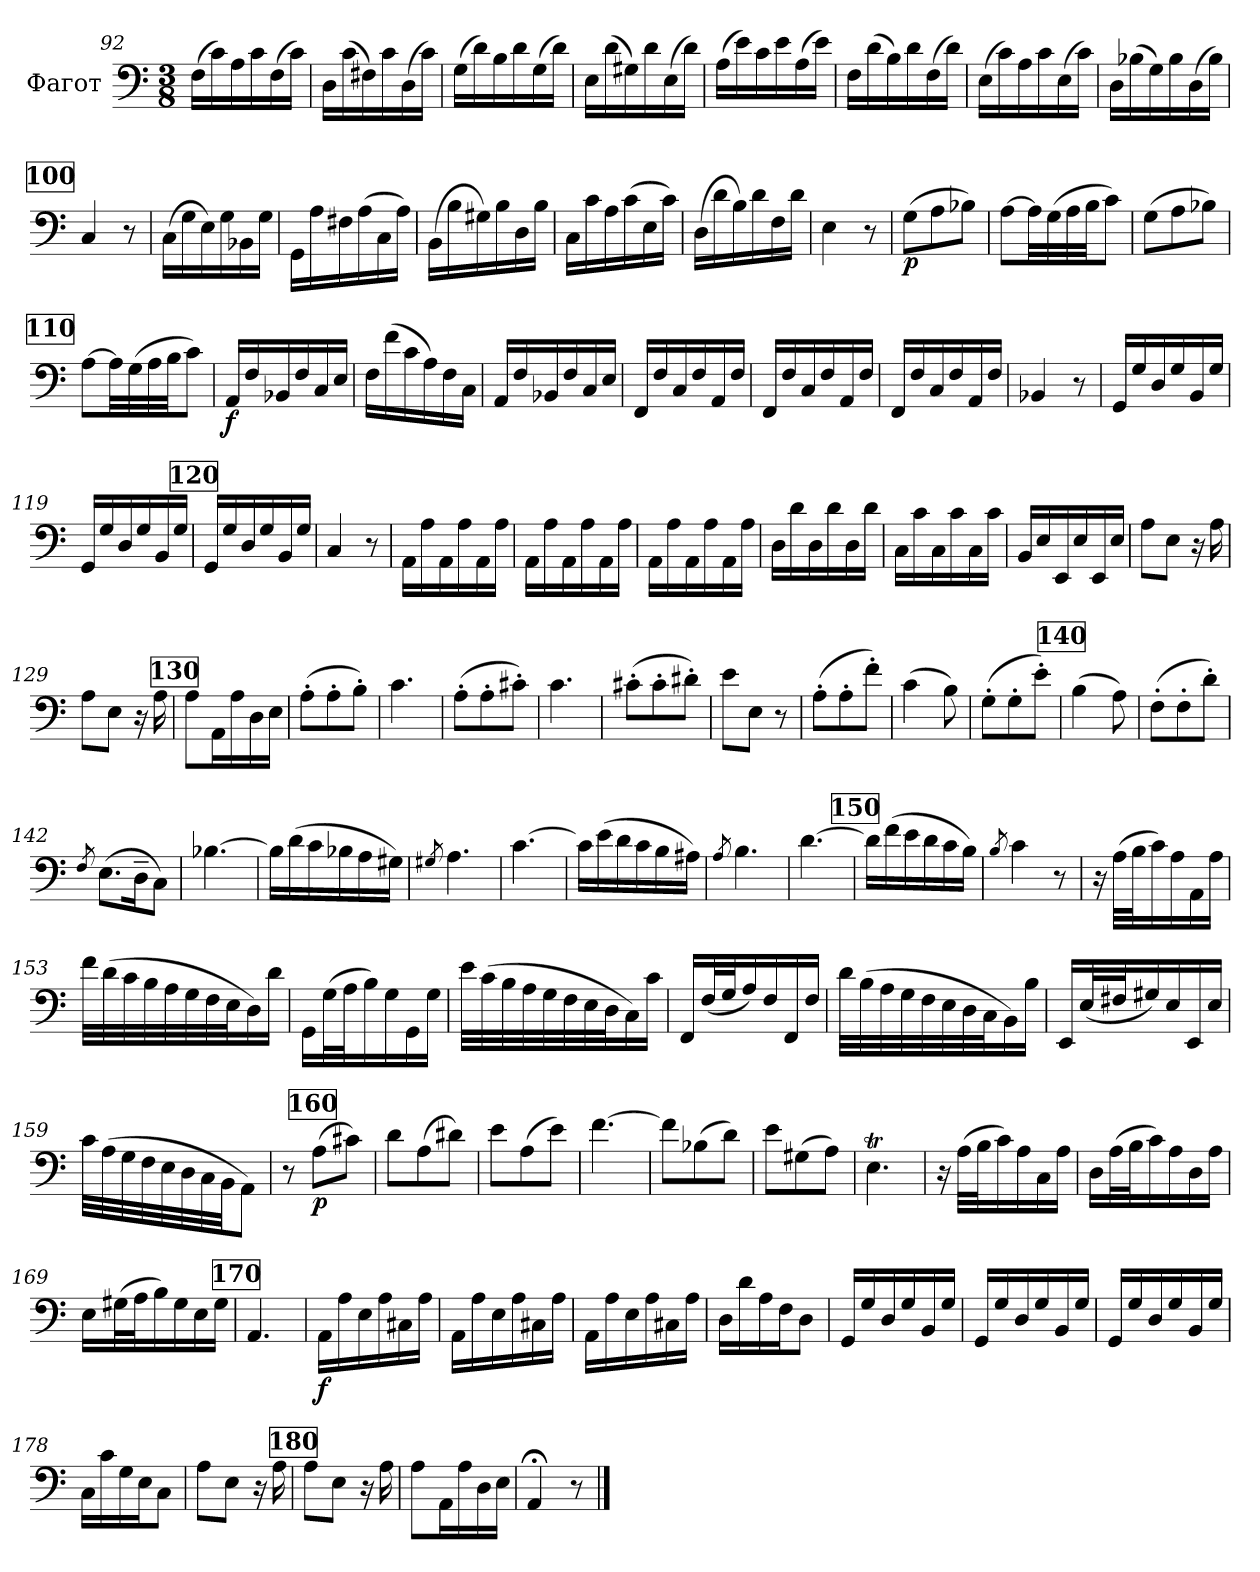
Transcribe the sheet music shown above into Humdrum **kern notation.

**kern	**dynam
*part1	*part1
*staff1	*staff1
*I"Фагот	*
*clefF4	*
*k[]	*
*M3/8	*
=92	=92
(>16F\LL	.
16c\)	.
16A\	.
16c\	.
(>16F\	.
16c\JJ)	.
=93	=93
16D\LL	.
(>16c\	.
16F#X\)	.
16c\	.
(>16D\	.
16c\JJ)	.
=94	=94
(>16G\LL	.
16d\)	.
16B\	.
16d\	.
(>16G\	.
16d\JJ)	.
=95	=95
16E\LL	.
(>16d\	.
16G#X\)	.
16d\	.
(>16E\	.
16d\JJ)	.
!!LO:LB:g=z
=96	=96
(>16A\LL	.
16e\)	.
16c\	.
16e\	.
(>16A\	.
16e\JJ)	.
=97	=97
16F\LL	.
(>16d\	.
16B\)	.
16d\	.
(>16F\	.
16d\JJ)	.
=98	=98
(>16E\LL	.
16c\)	.
16A\	.
16c\	.
(>16E\	.
16c\JJ)	.
=99	=99
16D\LL	.
(>16B-X\	.
16G\)	.
16B-\	.
(>16D\	.
16B-\JJ)	.
!!LO:REH:place=s1:a:B:fs=14:t=100
=100	=100
4C/	.
8r	.
=101	=101
(>16C\LL	.
16G\	.
16E\)	.
16G\	.
16BB-X\	.
16G\JJ	.
=102	=102
16GG\LL	.
16A\	.
16F#X\	.
(>16A\	.
16C\	.
16A\JJ)	.
!!LO:LB:g=z
=103	=103
(>16BB\LL	.
16B\	.
16G#X\)	.
16B\	.
16D\	.
16B\JJ	.
=104	=104
16C\LL	.
16c\	.
16A\	.
(>16c\	.
16E\	.
16c\JJ)	.
=105	=105
(>16D\LL	.
16d\	.
16B\)	.
16d\	.
16F\	.
16d\JJ	.
=106	=106
4E\	.
8r	.
=107	=107
!	!LO:DY:b
(>8G\L	p
8A\	.
8B-X\J)	.
=108	=108
[8A\L	.
32A\LL]	.
(>32G\	.
32A\	.
32B\JJ	.
8c\J)	.
=109	=109
(>8G\L	.
8A\	.
8B-X\J)	.
!!LO:REH:place=s1:a:B:fs=14:t=110
=110	=110
[8A\L	.
32A\LL]	.
(>32G\	.
32A\	.
32B\JJ	.
8c\J)	.
!!LO:LB:g=z
=111	=111
!	!LO:DY:b
16AA/LL	f
16F/	.
16BB-X/	.
16F/	.
16C/	.
16E/JJ	.
=112	=112
16F\LL	.
(>16f\	.
16c\	.
16A\)	.
16F\	.
16C\JJ	.
=113	=113
16AA/LL	.
16F/	.
16BB-X/	.
16F/	.
16C/	.
16E/JJ	.
=114	=114
16FF/LL	.
16F/	.
16C/	.
16F/	.
16AA/	.
16F/JJ	.
=115	=115
16FF/LL	.
16F/	.
16C/	.
16F/	.
16AA/	.
16F/JJ	.
=116	=116
16FF/LL	.
16F/	.
16C/	.
16F/	.
16AA/	.
16F/JJ	.
=117	=117
4BB-X/	.
8r	.
=118	=118
16GG/LL	.
16G/	.
16D/	.
16G/	.
16BB/	.
16G/JJ	.
!!LO:LB:g=z
=119	=119
16GG/LL	.
16G/	.
16D/	.
16G/	.
16BB/	.
16G/JJ	.
!!LO:REH:place=s1:a:B:fs=14:t=120
=120	=120
16GG/LL	.
16G/	.
16D/	.
16G/	.
16BB/	.
16G/JJ	.
=121	=121
4C/	.
8r	.
=122	=122
16AA\LL	.
16A\	.
16AA\	.
16A\	.
16AA\	.
16A\JJ	.
=123	=123
16AA\LL	.
16A\	.
16AA\	.
16A\	.
16AA\	.
16A\JJ	.
=124	=124
16AA\LL	.
16A\	.
16AA\	.
16A\	.
16AA\	.
16A\JJ	.
=125	=125
16D\LL	.
16d\	.
16D\	.
16d\	.
16D\	.
16d\JJ	.
=126	=126
16C\LL	.
16c\	.
16C\	.
16c\	.
16C\	.
16c\JJ	.
!!LO:LB:g=z
=127	=127
16BB/LL	.
16E/	.
16EE/	.
16E/	.
16EE/	.
16E/JJ	.
=128	=128
8A\L	.
8E\J	.
16r	.
16A\	.
=129	=129
8A\L	.
8E\J	.
16r	.
16A\	.
!!LO:REH:place=s1:a:B:fs=14:t=130
=130	=130
8A\L	.
16AA\L	.
16A\	.
16D\	.
16E\JJ	.
=131	=131
(>8A'\L	.
8A'\	.
8B'\J)	.
=132	=132
4.c\	.
=133	=133
(>8A'\L	.
8A'\	.
8c#X'\J)	.
=134	=134
4.c\	.
=135	=135
(>8c#X'\L	.
8c#'\	.
8d#X'\J)	.
=136	=136
8e\L	.
8E\J	.
8r	.
=137	=137
(>8A'\L	.
8A'\	.
8f'\J)	.
!!LO:LB:g=z
=138	=138
(>4c\	.
8B\)	.
=139	=139
(>8G'\L	.
8G'\	.
8e'\J)	.
!!LO:REH:place=s1:a:B:fs=14:t=140
=140	=140
(>4B\	.
8A\)	.
=141	=141
(>8F'\L	.
8F'\	.
8d'\J)	.
=142	=142
8qF/	.
(>8.E\L	.
16D~\K	.
8C\J)	.
=143	=143
[4.B-X\	.
=144	=144
16B-\LL]	.
(>16d\	.
16c\	.
16B-X\	.
16A\	.
16G#X\JJ)	.
=145	=145
8qG#X/	.
4.A\	.
=146	=146
[4.c\	.
=147	=147
16c\LL]	.
(>16e\	.
16d\	.
16c\	.
16B\	.
16A#X\JJ)	.
=148	=148
8qA/	.
4.B\	.
!!LO:LB:g=z
=149	=149
[4.d\	.
!!LO:REH:place=s1:a:B:fs=14:t=150
=150	=150
16d\LL]	.
(>16f\	.
16e\	.
16d\	.
16c\	.
16B\JJ)	.
=151	=151
8qB/	.
4c\	.
8r	.
=152	=152
16r	.
(>32A\LLL	.
32B\J	.
16c\)	.
16A\	.
16AA\	.
16A\JJ	.
=153	=153
32f\LLL	.
(>32d\	.
32c\	.
32B\	.
32A\	.
32G\	.
32F\	.
32E\J	.
16D\)	.
16d\JJ	.
=154	=154
16GG\LL	.
(>32G\L	.
32A\J	.
16B\)	.
16G\	.
16GG\	.
16G\JJ	.
!!LO:LB:g=z
=155	=155
32e\LLL	.
(>32c\	.
32B\	.
32A\	.
32G\	.
32F\	.
32E\	.
32D\J	.
16C\)	.
16c\JJ	.
=156	=156
16FF/LL	.
(<32F/L	.
32G/J	.
16A/)	.
16F/	.
16FF/	.
16F/JJ	.
=157	=157
32d\LLL	.
(>32B\	.
32A\	.
32G\	.
32F\	.
32E\	.
32D\	.
32C\J	.
16BB\)	.
16B\JJ	.
=158	=158
16EE/LL	.
(<32E/L	.
32F#X/J	.
16G#X/)	.
16E/	.
16EE/	.
16E/JJ	.
=159	=159
32c\LLL	.
(>32A\	.
32G\	.
32F\	.
32E\	.
32D\	.
32C\	.
32BB\JJ	.
8AA\J)	.
!!LO:LB:g=z
!!LO:REH:place=s1:a:B:fs=14:t=160:qo=0.5
=160	=160
8r	.
!	!LO:DY:b
(>8A\L	p
8c#X\J)	.
=161	=161
8d\L	.
(>8A\	.
8d#X\J)	.
=162	=162
8e\L	.
(>8A\	.
8e\J)	.
=163	=163
[4.f\	.
=164	=164
8f\L]	.
(>8B-X\	.
8d\J)	.
=165	=165
8e\L	.
(>8G#X\	.
8A\J)	.
=166	=166
4.Et\	.
=167	=167
16r	.
(>32A\LLL	.
32B\J	.
16c\)	.
16A\	.
16C\	.
16A\JJ	.
=168	=168
16D\LL	.
(>32A\L	.
32B\J	.
16c\)	.
16A\	.
16D\	.
16A\JJ	.
!!LO:LB:g=z
=169	=169
16E\LL	.
(>32G#X\L	.
32A\J	.
16B\)	.
16G#\	.
16E\	.
16G#\JJ	.
!!LO:REH:place=s1:a:B:fs=14:t=170
=170	=170
4.AA/	.
=171	=171
!	!LO:DY:b
16AA\LL	f
16A\	.
16E\	.
16A\	.
16C#X\	.
16A\JJ	.
=172	=172
16AA\LL	.
16A\	.
16E\	.
16A\	.
16C#X\	.
16A\JJ	.
=173	=173
16AA\LL	.
16A\	.
16E\	.
16A\	.
16C#X\	.
16A\JJ	.
=174	=174
16D\LL	.
16d\	.
16A\	.
16F\J	.
8D\J	.
=175	=175
16GG/LL	.
16G/	.
16D/	.
16G/	.
16BB/	.
16G/JJ	.
=176	=176
16GG/LL	.
16G/	.
16D/	.
16G/	.
16BB/	.
16G/JJ	.
!!LO:LB:g=z
=177	=177
16GG/LL	.
16G/	.
16D/	.
16G/	.
16BB/	.
16G/JJ	.
=178	=178
16C\LL	.
16c\	.
16G\	.
16E\J	.
8C\J	.
=179	=179
8A\L	.
8E\J	.
16r	.
16A\	.
!!LO:REH:place=s1:a:B:fs=14:t=180
=180	=180
8A\L	.
8E\J	.
16r	.
16A\	.
=181	=181
8A\L	.
16AA\L	.
16A\	.
16D\	.
16E\JJ	.
=182	=182
4AA;</	.
8r	.
==	==
*-	*-
